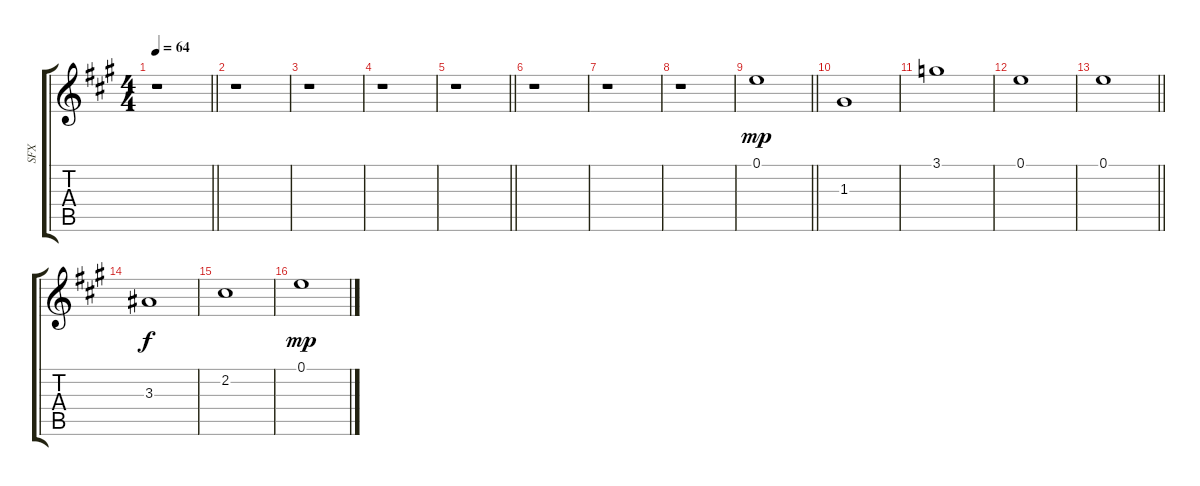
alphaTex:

\track ("SFX" "SFX") {instrument slapbass1}
\staff {score tabs}
\tuning (E4 B3 G3 D3 A2 E2) {hide}
\ts (4 4)
\tempo 64
\clef g2
\barLineRight lightlight
\ks f#minor
r.1{dy mp} |
r.1 |
r.1 |
r.1 |
\barLineRight lightlight
r.1 |
r.1 |
r.1 |
r.1 |
\barLineRight lightlight
0.1.1{instrument seashore} |
1.3.1 |
3.1.1 |
0.1.1 |
\barLineRight lightlight
0.1.1 |
3.3.1{dy f} |
2.2.1 |
0.1.1{dy mp}
